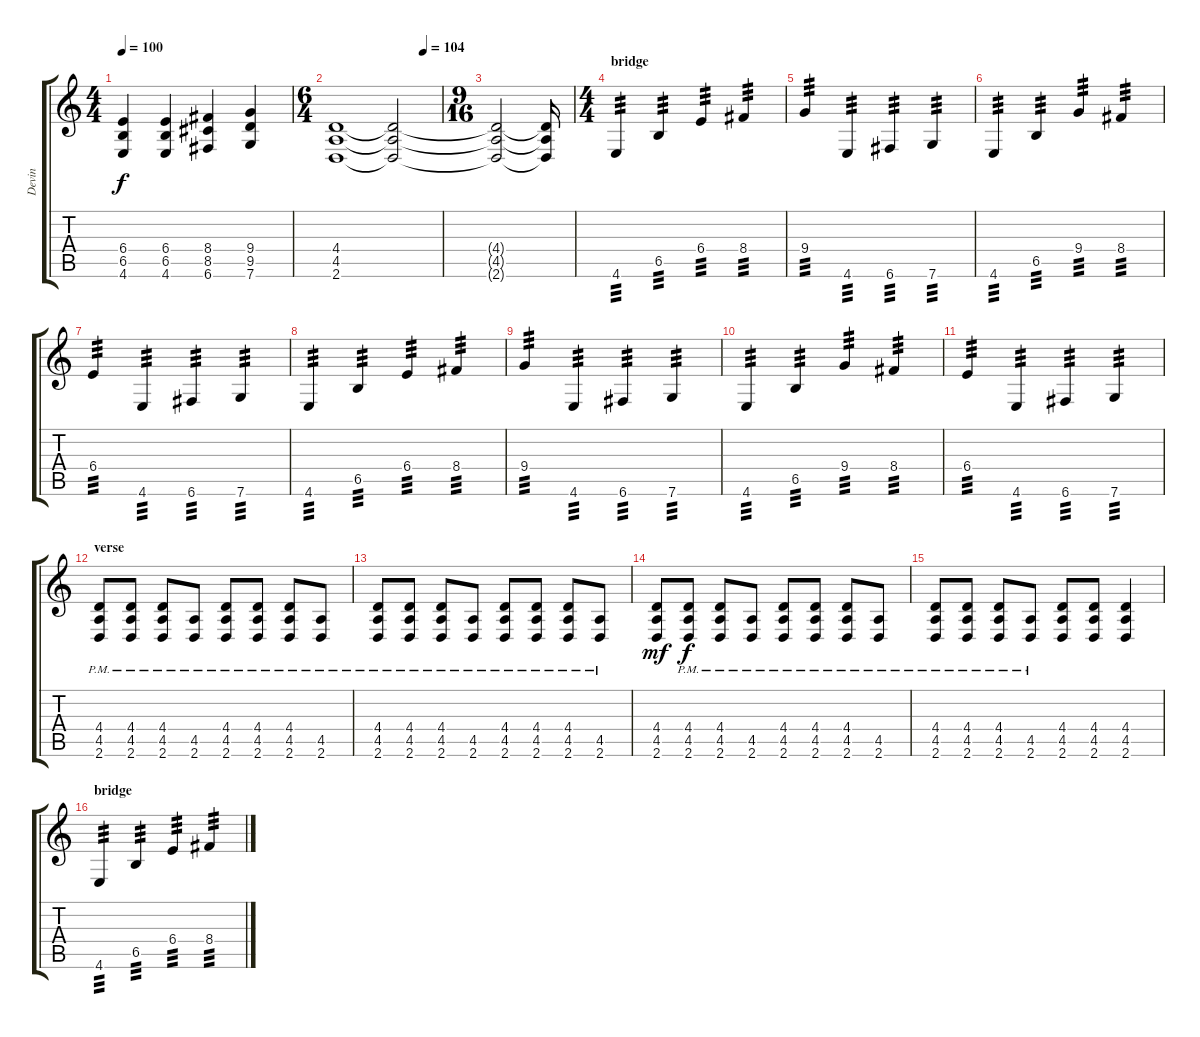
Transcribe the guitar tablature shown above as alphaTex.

\track ("Devin" "Devin") {instrument distortionguitar}
\staff {score tabs}
\tuning (C4 G3 Eb3 Bb2 F2 C2) {hide}
\ts (4 4)
\tempo 100
\clef g2
\ks c
(6.4 6.5 4.6).4{dy f} (6.4 6.5 4.6).4 (8.4 8.5 6.6).4 (9.4 9.5 7.6).4 |
\ts (6 4)
\tempo (104 0.8333333333333334)
(4.4 4.5 2.6).1 (4.4{t} 4.5{t} 2.6{t}).2 |
\ts (9 16)
(4.4{t} 4.5{t} 2.6{t}).2 (4.4{t} 4.5{t} 2.6{t}).16 |
\ts (4 4)
\section ("" "bridge")
4.6.4{tp 3 volume 14} 6.5.4{tp 3} 6.4.4{tp 3} 8.4.4{tp 3} |
9.4.4{tp 3} 4.6.4{tp 3} 6.6.4{tp 3} 7.6.4{tp 3} |
4.6.4{tp 3} 6.5.4{tp 3} 9.4.4{tp 3} 8.4.4{tp 3} |
6.4.4{tp 3} 4.6.4{tp 3} 6.6.4{tp 3} 7.6.4{tp 3} |
4.6.4{tp 3} 6.5.4{tp 3} 6.4.4{tp 3} 8.4.4{tp 3} |
9.4.4{tp 3} 4.6.4{tp 3} 6.6.4{tp 3} 7.6.4{tp 3} |
4.6.4{tp 3} 6.5.4{tp 3} 9.4.4{tp 3} 8.4.4{tp 3} |
6.4.4{tp 3} 4.6.4{tp 3} 6.6.4{tp 3} 7.6.4{tp 3} |
\section ("" "verse")
(4.4{pm} 4.5{pm} 2.6{pm}).8{volume 11} (4.4{pm} 4.5{pm} 2.6{pm}).8 (4.4{pm} 4.5{pm} 2.6{pm}).8 (4.5{pm} 2.6{pm}).8 (4.4{pm} 4.5{pm} 2.6{pm}).8 (4.4{pm} 4.5{pm} 2.6{pm}).8 (4.4{pm} 4.5{pm} 2.6{pm}).8 (4.5{pm} 2.6{pm}).8 |
(4.4{pm} 4.5{pm} 2.6{pm}).8 (4.4{pm} 4.5{pm} 2.6{pm}).8 (4.4{pm} 4.5{pm} 2.6{pm}).8 (4.5{pm} 2.6{pm}).8 (4.4{pm} 4.5{pm} 2.6{pm}).8 (4.4{pm} 4.5{pm} 2.6{pm}).8 (4.4{pm} 4.5{pm} 2.6{pm}).8 (4.5{pm} 2.6{pm}).8 |
(4.4 4.5 2.6).8{dy mf} (4.4{pm} 4.5{pm} 2.6{pm}).8{dy f} (4.4{pm} 4.5{pm} 2.6{pm}).8 (4.5{pm} 2.6{pm}).8 (4.4{pm} 4.5{pm} 2.6{pm}).8 (4.4{pm} 4.5{pm} 2.6{pm}).8 (4.4{pm} 4.5{pm} 2.6{pm}).8 (4.5{pm} 2.6{pm}).8 |
(4.4{pm} 4.5{pm} 2.6{pm}).8 (4.4{pm} 4.5{pm} 2.6{pm}).8 (4.4{pm} 4.5{pm} 2.6{pm}).8 (4.5{pm} 2.6{pm}).8 (4.4 4.5 2.6).8 (4.4 4.5 2.6).8 (4.4 4.5 2.6).4 |
\section ("" "bridge")
4.6.4{tp 3 volume 14} 6.5.4{tp 3} 6.4.4{tp 3} 8.4.4{tp 3}
